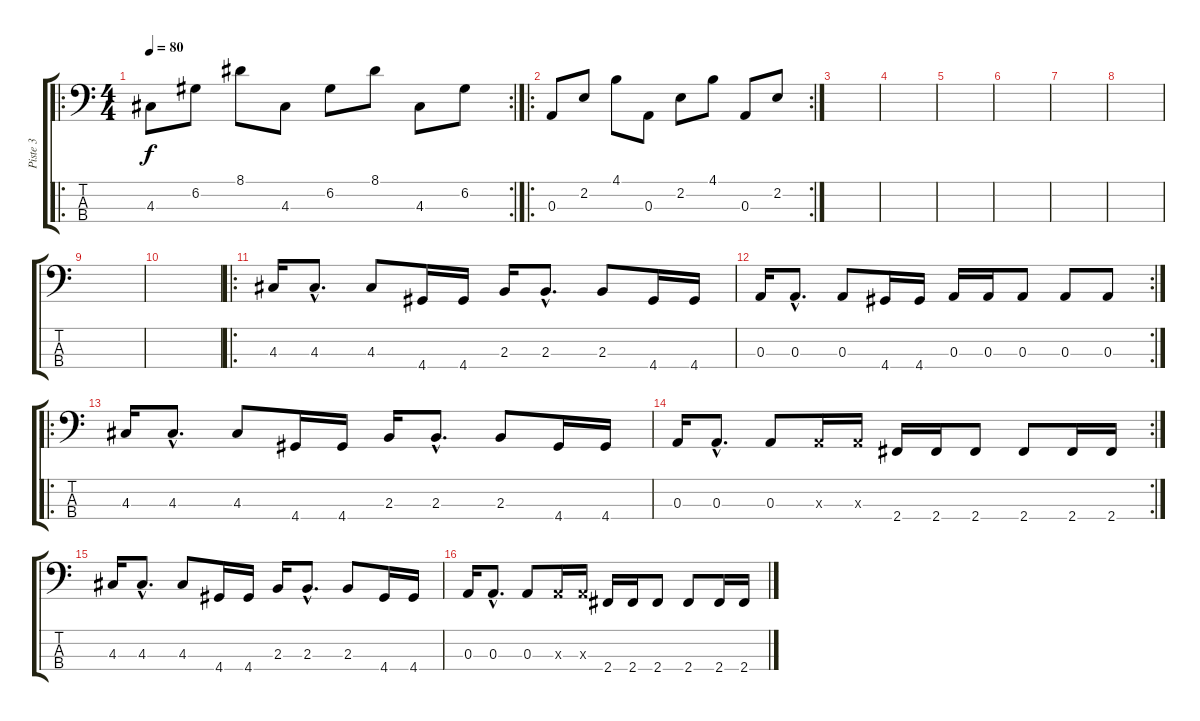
\track ("Piste 3" "Piste 3") {instrument electricbassfinger}
\staff {score tabs}
\tuning (G2 D2 A1 E1) {hide}
\ro
\rc 2
\ts (4 4)
\tempo 80
\clef f4
\ks c
4.3.8{dy f} 6.2.8 8.1.8 4.3.8 6.2.8 8.1.8 4.3.8 6.2.8 |
\ro
\rc 2
0.3.8 2.2.8 4.1.8 0.3.8 2.2.8 4.1.8 0.3.8 2.2.8 |
|
|
|
|
|
|
|
|
\ro
4.3.16 4.3{hac}.8{d} 4.3.8 4.4.16 4.4.16 2.3.16 2.3{hac}.8{d} 2.3.8 4.4.16 4.4.16 |
\rc 2
0.3.16 0.3{hac}.8{d} 0.3.8 4.4.16 4.4.16 0.3.16 0.3.16 0.3.8 0.3.8 0.3.8 |
\ro
4.3.16 4.3{hac}.8{d} 4.3.8 4.4.16 4.4.16 2.3.16 2.3{hac}.8{d} 2.3.8 4.4.16 4.4.16 |
\rc 2
0.3.16 0.3{hac}.8{d} 0.3.8 0.3{x}.16 0.3{x}.16 2.4.16 2.4.16 2.4.8 2.4.8 2.4.16 2.4.16 |
4.3.16 4.3{hac}.8{d} 4.3.8 4.4.16 4.4.16 2.3.16 2.3{hac}.8{d} 2.3.8 4.4.16 4.4.16 |
0.3.16 0.3{hac}.8{d} 0.3.8 0.3{x}.16 0.3{x}.16 2.4.16 2.4.16 2.4.8 2.4.8 2.4.16 2.4.16
